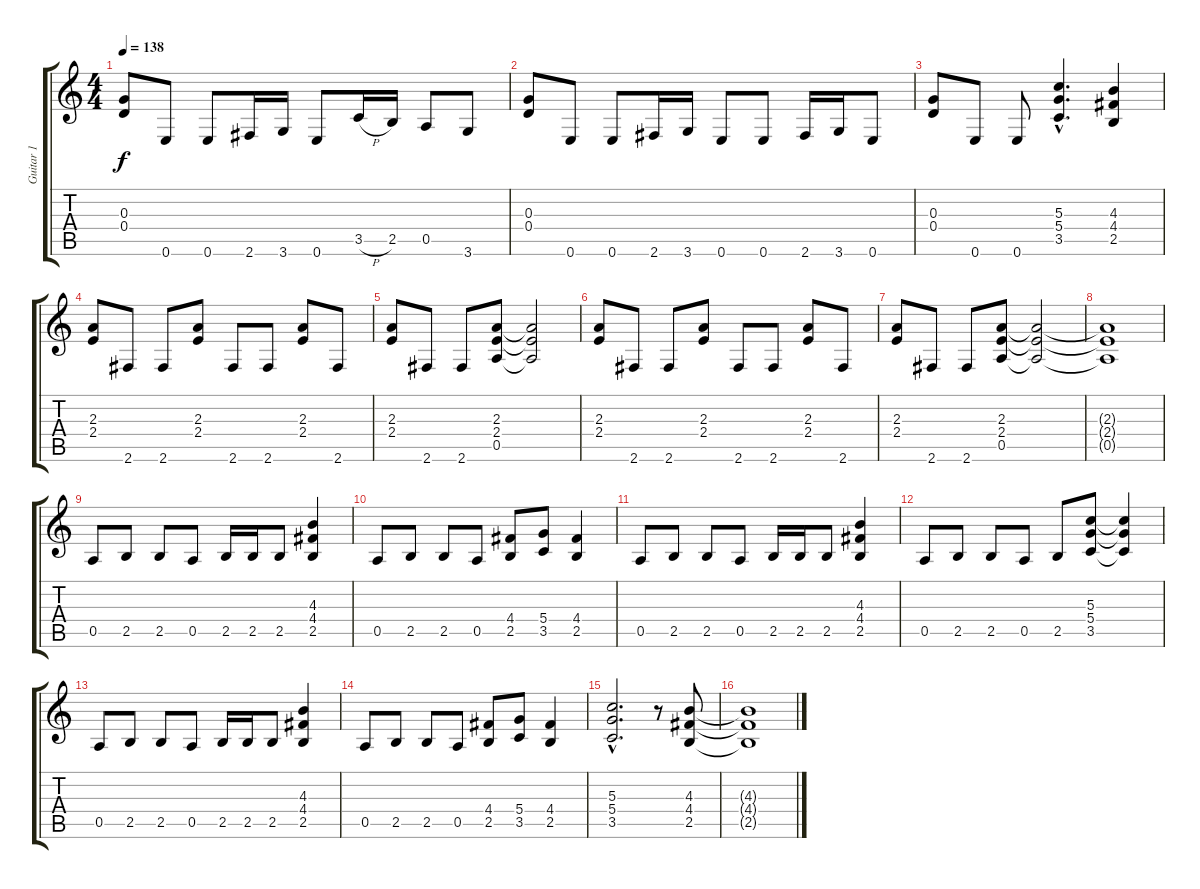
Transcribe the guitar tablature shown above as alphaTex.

\track ("Guitar 1" "Guitar 1") {instrument overdrivenguitar}
\staff {score tabs}
\tuning (E4 B3 G3 D3 A2 E2) {hide}
\ts (4 4)
\tempo 138
\clef g2
\ks c
(0.3 0.4).8{dy f} 0.6.8 0.6.8 2.6.16 3.6.16 0.6.8 3.5{h}.16 2.5.16 0.5.8 3.6.8 |
(0.3 0.4).8 0.6.8 0.6.8 2.6.16 3.6.16 0.6.8 0.6.8 2.6.16 3.6.16 0.6.8 |
(0.3 0.4).8 0.6.8 0.6.8 (5.3{hac} 5.4{hac} 3.5{hac}).4{d} (4.3 4.4 2.5).4 |
(2.3 2.4).8 2.6.8 2.6.8 (2.3 2.4).8 2.6.8 2.6.8 (2.3 2.4).8 2.6.8 |
(2.3 2.4).8 2.6.8 2.6.8 (2.3 2.4 0.5).8 (2.3{t} 2.4{t} 0.5{t}).2 |
(2.3 2.4).8 2.6.8 2.6.8 (2.3 2.4).8 2.6.8 2.6.8 (2.3 2.4).8 2.6.8 |
(2.3 2.4).8 2.6.8 2.6.8 (2.3 2.4 0.5).8 (2.3{t} 2.4{t} 0.5{t}).2 |
(2.3{t} 2.4{t} 0.5{t}).1 |
0.5.8 2.5.8 2.5.8 0.5.8 2.5.16 2.5.16 2.5.8 (4.3 4.4 2.5).4 |
0.5.8 2.5.8 2.5.8 0.5.8 (4.4 2.5).8 (5.4 3.5).8 (4.4 2.5).4 |
0.5.8 2.5.8 2.5.8 0.5.8 2.5.16 2.5.16 2.5.8 (4.3 4.4 2.5).4 |
0.5.8 2.5.8 2.5.8 0.5.8 2.5.8 (5.3 5.4 3.5).8 (5.3{t} 5.4{t} 3.5{t}).4 |
0.5.8 2.5.8 2.5.8 0.5.8 2.5.16 2.5.16 2.5.8 (4.3 4.4 2.5).4 |
0.5.8 2.5.8 2.5.8 0.5.8 (4.4 2.5).8 (5.4 3.5).8 (4.4 2.5).4 |
(5.3{hac} 5.4{hac} 3.5{hac}).2{d} r.8 (4.3 4.4 2.5).8 |
(4.3{t} 4.4{t} 2.5{t}).1
